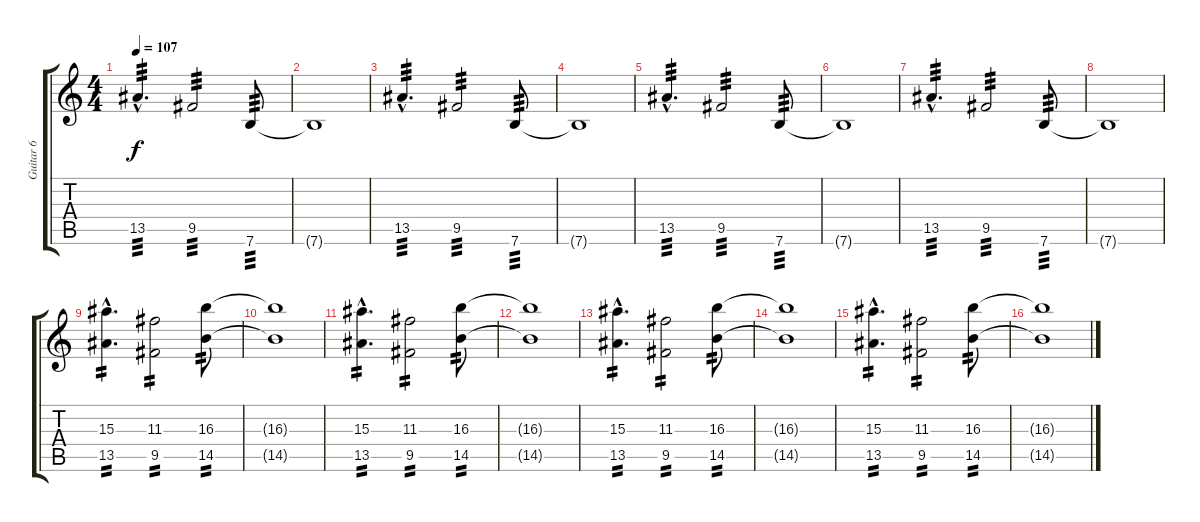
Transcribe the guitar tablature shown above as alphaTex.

\track ("Guitar 6" "Guitar 6") {instrument overdrivenguitar}
\staff {score tabs}
\tuning (E4 B3 G3 D3 A2 E2) {hide}
\ts (4 4)
\tempo 107
\clef g2
\ks c
13.5{hac}.4{d tp 3 dy f volume 16} 9.5.2{tp 3} 7.6.8{tp 3} |
7.6{t}.1 |
13.5{hac}.4{d tp 3} 9.5.2{tp 3} 7.6.8{tp 3} |
7.6{t}.1 |
13.5{hac}.4{d tp 3} 9.5.2{tp 3} 7.6.8{tp 3} |
7.6{t}.1 |
13.5{hac}.4{d tp 3} 9.5.2{tp 3} 7.6.8{tp 3} |
7.6{t}.1 |
(15.3{hac} 13.5{hac}).4{d tp 2} (11.3 9.5).2{tp 2} (16.3 14.5).8{tp 2} |
(16.3{t} 14.5{t}).1 |
(15.3{hac} 13.5{hac}).4{d tp 2} (11.3 9.5).2{tp 2} (16.3 14.5).8{tp 2} |
(16.3{t} 14.5{t}).1 |
(15.3{hac} 13.5{hac}).4{d tp 2} (11.3 9.5).2{tp 2} (16.3 14.5).8{tp 2} |
(16.3{t} 14.5{t}).1 |
(15.3{hac} 13.5{hac}).4{d tp 2} (11.3 9.5).2{tp 2} (16.3 14.5).8{tp 2} |
(16.3{t} 14.5{t}).1
